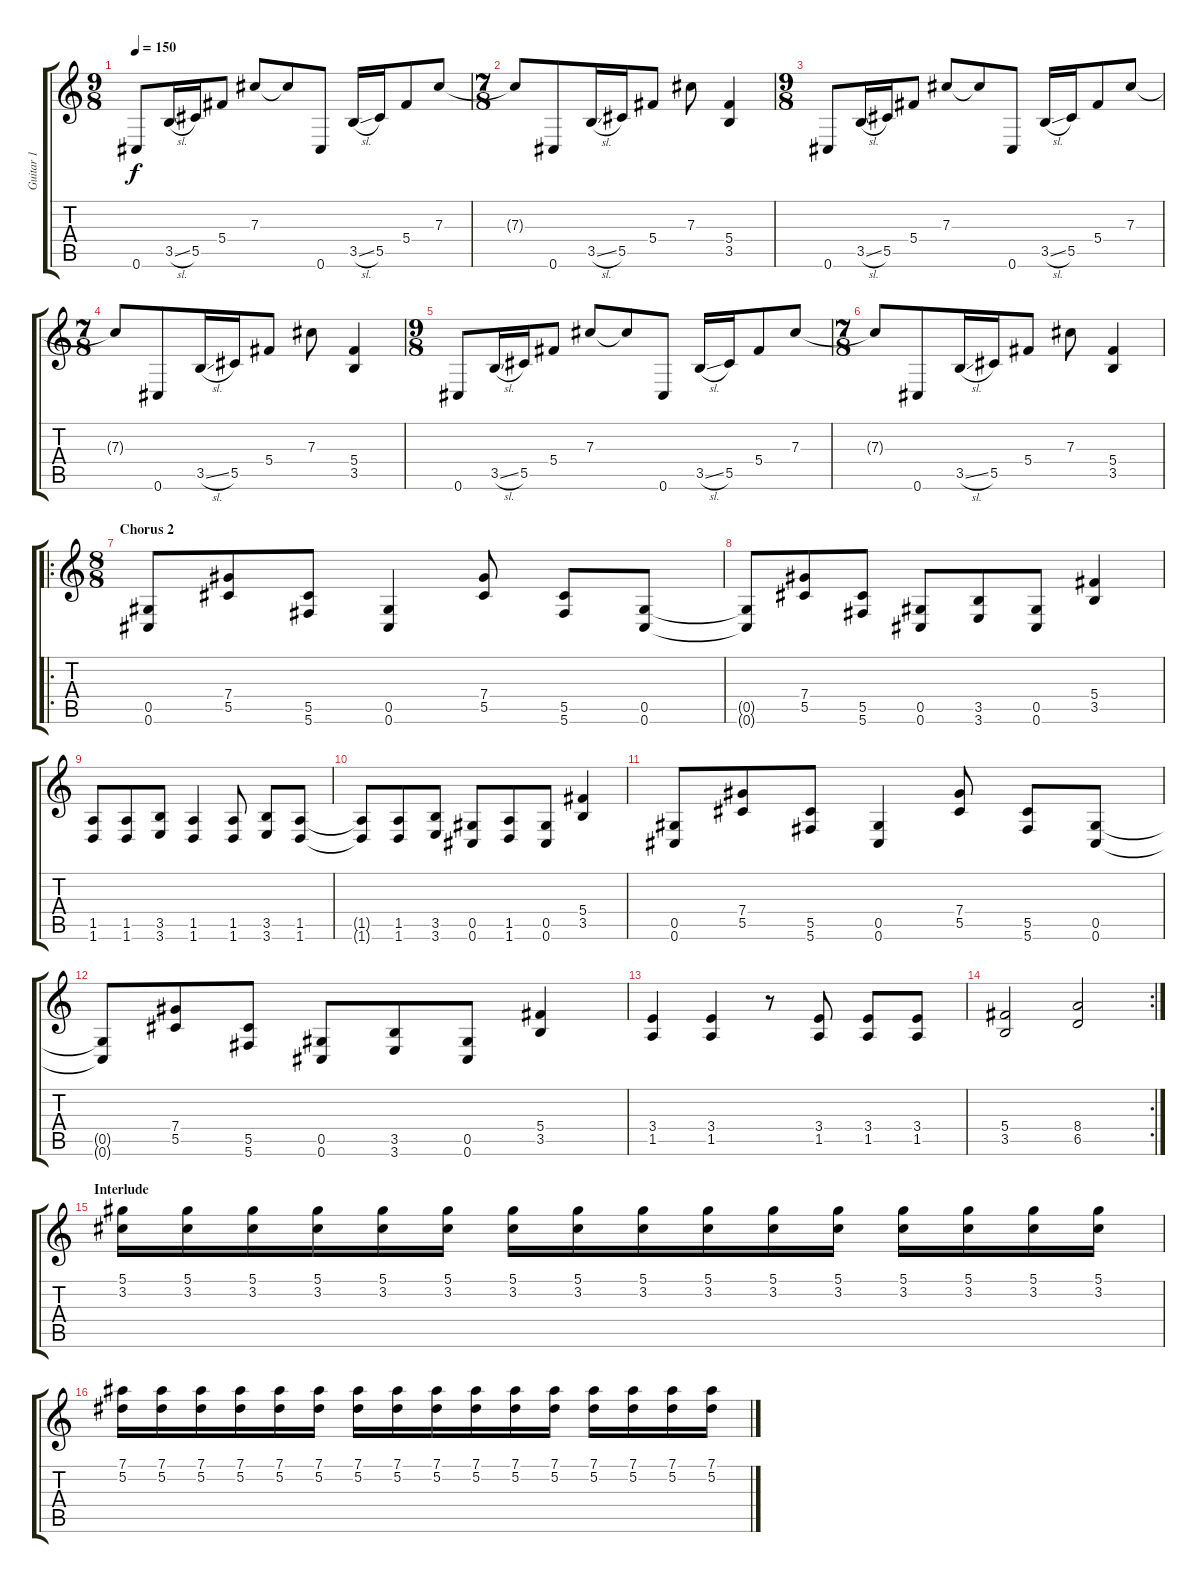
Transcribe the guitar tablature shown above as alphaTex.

\track ("Guitar 1" "Guitar 1") {instrument overdrivenguitar}
\staff {score tabs}
\tuning (Eb4 Bb3 Gb3 Db3 Ab2 Db2) {hide}
\ts (9 8)
\tempo 150
\clef g2
\ks c
0.6.8{dy f} 3.5{sl}.16 5.5.16 5.4.8 7.3.8 7.3{t}.8 0.6.8 3.5{sl}.16 5.5.16 5.4.8 7.3.8 |
\ts (7 8)
7.3{t}.8 0.6.8 3.5{sl}.16 5.5.16 5.4.8 7.3.8 (5.4 3.5).4 |
\ts (9 8)
0.6.8 3.5{sl}.16 5.5.16 5.4.8 7.3.8 7.3{t}.8 0.6.8 3.5{sl}.16 5.5.16 5.4.8 7.3.8 |
\ts (7 8)
7.3{t}.8 0.6.8 3.5{sl}.16 5.5.16 5.4.8 7.3.8 (5.4 3.5).4 |
\ts (9 8)
0.6.8 3.5{sl}.16 5.5.16 5.4.8 7.3.8 7.3{t}.8 0.6.8 3.5{sl}.16 5.5.16 5.4.8 7.3.8 |
\ts (7 8)
7.3{t}.8 0.6.8 3.5{sl}.16 5.5.16 5.4.8 7.3.8 (5.4 3.5).4 |
\ro
\ts (8 8)
\section ("" "Chorus 2")
(0.5 0.6).8 (7.4 5.5).8 (5.5 5.6).8 (0.5 0.6).4 (7.4 5.5).8 (5.5 5.6).8 (0.5 0.6).8 |
(0.5{t} 0.6{t}).8 (7.4 5.5).8 (5.5 5.6).8 (0.5 0.6).8 (3.5 3.6).8 (0.5 0.6).8 (5.4 3.5).4 |
(1.5 1.6).8 (1.5 1.6).8 (3.5 3.6).8 (1.5 1.6).4 (1.5 1.6).8 (3.5 3.6).8 (1.5 1.6).8 |
(1.5{t} 1.6{t}).8 (1.5 1.6).8 (3.5 3.6).8 (0.5 0.6).8 (1.5 1.6).8 (0.5 0.6).8 (5.4 3.5).4 |
(0.5 0.6).8 (7.4 5.5).8 (5.5 5.6).8 (0.5 0.6).4 (7.4 5.5).8 (5.5 5.6).8 (0.5 0.6).8 |
(0.5{t} 0.6{t}).8 (7.4 5.5).8 (5.5 5.6).8 (0.5 0.6).8 (3.5 3.6).8 (0.5 0.6).8 (5.4 3.5).4 |
(3.4 1.5).4 (3.4 1.5).4 r.8 (3.4 1.5).8 (3.4 1.5).8 (3.4 1.5).8 |
\rc 2
(5.4 3.5).2 (8.4 6.5).2 |
\section ("" "Interlude")
(5.1 3.2).16 (5.1 3.2).16 (5.1 3.2).16 (5.1 3.2).16 (5.1 3.2).16 (5.1 3.2).16 (5.1 3.2).16 (5.1 3.2).16 (5.1 3.2).16 (5.1 3.2).16 (5.1 3.2).16 (5.1 3.2).16 (5.1 3.2).16 (5.1 3.2).16 (5.1 3.2).16 (5.1 3.2).16 |
(7.1 5.2).16 (7.1 5.2).16 (7.1 5.2).16 (7.1 5.2).16 (7.1 5.2).16 (7.1 5.2).16 (7.1 5.2).16 (7.1 5.2).16 (7.1 5.2).16 (7.1 5.2).16 (7.1 5.2).16 (7.1 5.2).16 (7.1 5.2).16 (7.1 5.2).16 (7.1 5.2).16 (7.1 5.2).16
